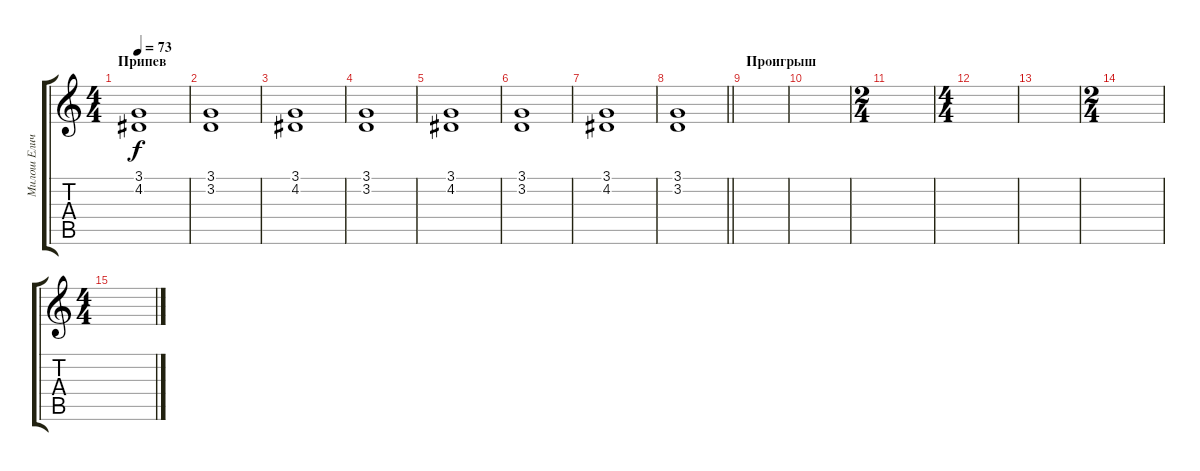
\track ("Милош Елич" "Милош Елич") {instrument lead1square}
\staff {score tabs}
\tuning (E4 B3 G3 D3 A2 E2) {hide}
\ts (4 4)
\section ("" "Припев")
\tempo 73
\clef g2
\ks c
(3.1 4.2).1{dy f} |
(3.1 3.2).1 |
(3.1 4.2).1 |
(3.1 3.2).1 |
(3.1 4.2).1 |
(3.1 3.2).1 |
(3.1 4.2).1 |
\barLineRight lightlight
(3.1 3.2).1 |
\section ("" "Проигрыш")
|
|
\ts (2 4)
|
\ts (4 4)
|
|
\ts (2 4)
|
\ts (4 4)
